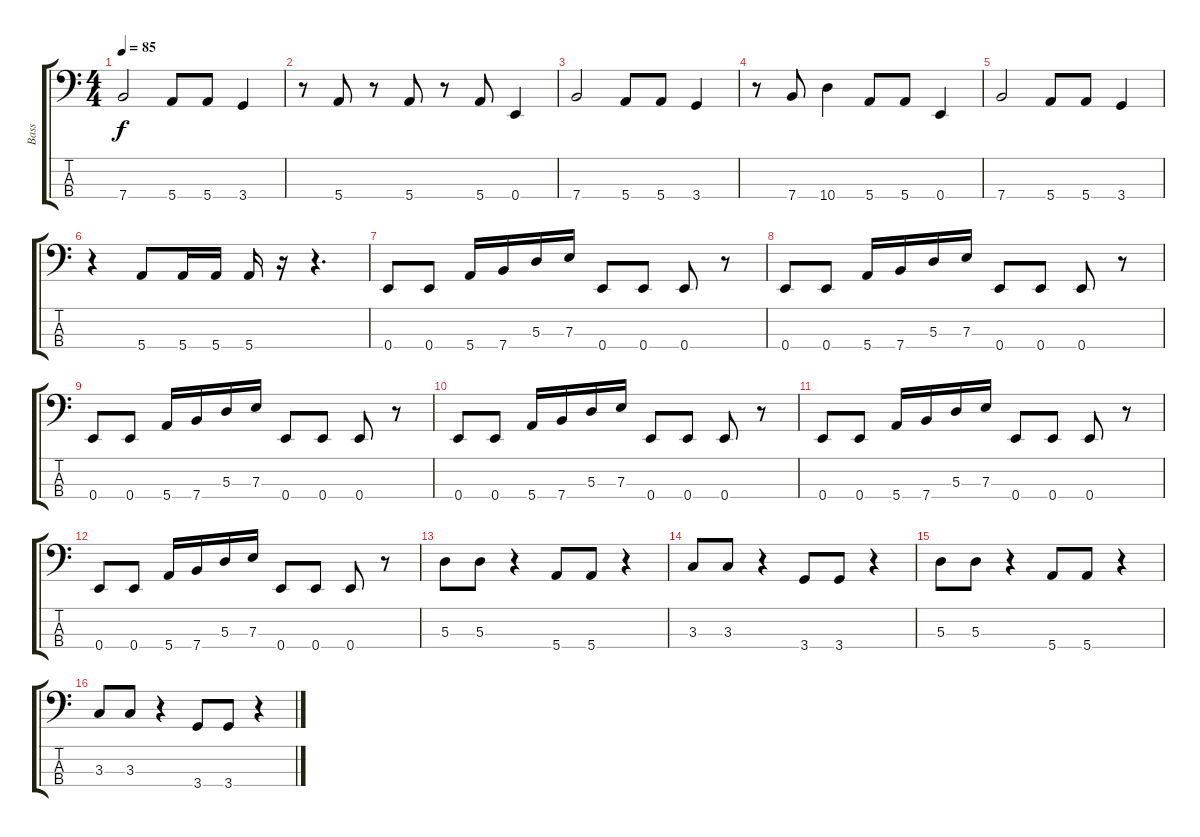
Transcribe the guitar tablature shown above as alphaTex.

\track ("Bass" "Bass") {instrument electricbassfinger}
\staff {score tabs}
\tuning (G2 D2 A1 E1) {hide}
\ts (4 4)
\tempo 85
\clef f4
\ks c
7.4.2{dy f} 5.4.8 5.4.8 3.4.4 |
r.8 5.4.8 r.8 5.4.8 r.8 5.4.8 0.4.4 |
7.4.2 5.4.8 5.4.8 3.4.4 |
r.8 7.4.8 10.4.4 5.4.8 5.4.8 0.4.4 |
7.4.2 5.4.8 5.4.8 3.4.4 |
r.4 5.4.8 5.4.16 5.4.16 5.4.16 r.16 r.4{d} |
0.4.8 0.4.8 5.4.16 7.4.16 5.3.16 7.3.16 0.4.8 0.4.8 0.4.8 r.8 |
0.4.8 0.4.8 5.4.16 7.4.16 5.3.16 7.3.16 0.4.8 0.4.8 0.4.8 r.8 |
0.4.8 0.4.8 5.4.16 7.4.16 5.3.16 7.3.16 0.4.8 0.4.8 0.4.8 r.8 |
0.4.8 0.4.8 5.4.16 7.4.16 5.3.16 7.3.16 0.4.8 0.4.8 0.4.8 r.8 |
0.4.8 0.4.8 5.4.16 7.4.16 5.3.16 7.3.16 0.4.8 0.4.8 0.4.8 r.8 |
0.4.8 0.4.8 5.4.16 7.4.16 5.3.16 7.3.16 0.4.8 0.4.8 0.4.8 r.8 |
5.3.8 5.3.8 r.4 5.4.8 5.4.8 r.4 |
3.3.8 3.3.8 r.4 3.4.8 3.4.8 r.4 |
5.3.8 5.3.8 r.4 5.4.8 5.4.8 r.4 |
3.3.8 3.3.8 r.4 3.4.8 3.4.8 r.4
